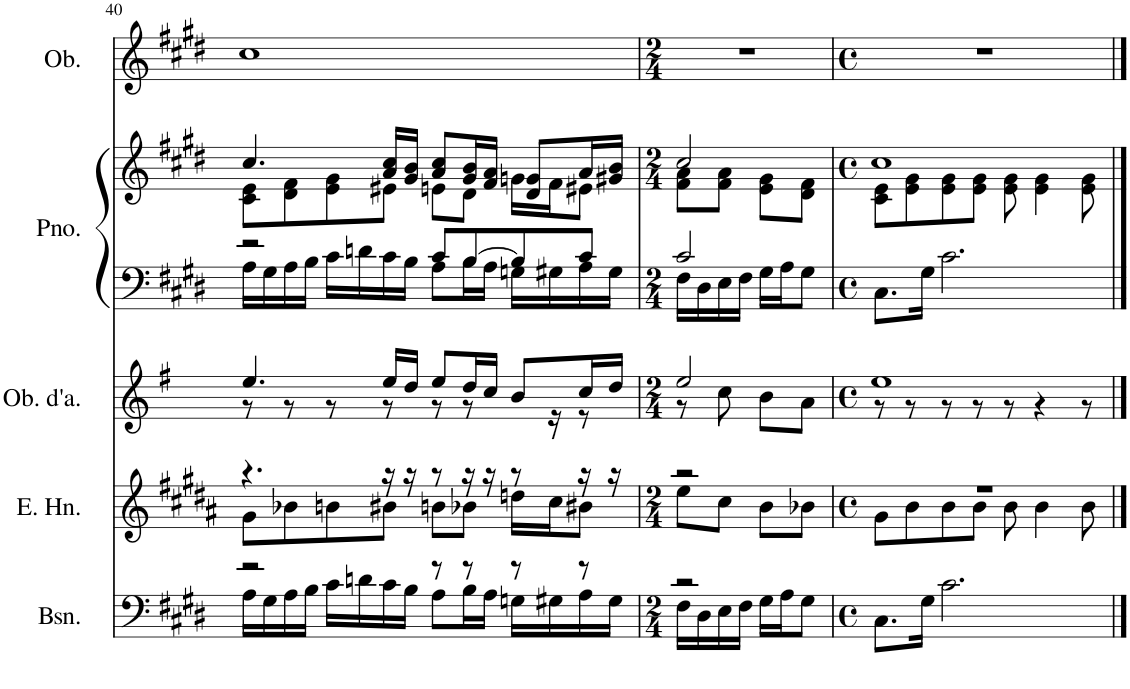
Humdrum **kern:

**kern	**kern	**kern	**kern	**kern	**kern
*part5	*part4	*part3	*part2	*part2	*part1
*staff6	*staff5	*staff4	*staff3	*staff2	*staff1
*I"Bassoon	*I"English Horn	*I"Oboe d'amore	*I"Grand Piano	*	*I"Oboe
*I'Bsn.	*I'E. Hn.	*I'Ob. d'a.	*I'Pno.	*	*I'Ob.
!!LO:PB:g=z
*clefF4	*clefG2	*clefG2	*clefF4	*clefG2	*clefG2
*	*Trd4c7	*Trd2c3	*	*	*
*k[f#c#g#d#]	*k[f#c#g#d#a#]	*k[f#]	*k[f#c#g#d#]	*k[f#c#g#d#]	*k[f#c#g#d#]
*M4/4	*M4/4	*M4/4	*M4/4	*M4/4	*M4/4
*met(c)	*met(c)	*met(c)	*met(c)	*met(c)	*met(c)
=40	=40	=40	=40	=40	=40
*^	*^	*^	*^	*^	*
2r	16A\LL	4.r	8g#\L	4.ee/	8r	2r	16A\LL	4.cc#/	8c#\ 8e\L	1cc#
.	16G#\	.	.	.	.	.	16G#\	.	.	.
.	16A\	.	8b-X\	.	8r	.	16A\	.	8d#\ 8f#\	.
.	16B\JJ	.	.	.	.	.	16B\JJ	.	.	.
.	16c#\LL	.	8bn\	.	8r	.	16c#\LL	.	8e\ 8g#\	.
.	16dn\	.	.	.	.	.	16dn\	.	.	.
.	16c#\	16r	8b#X\J	16ee/LL	8r	.	16c#\	16a/ 16cc#/LL	8e#X\J	.
.	16B\JJ	16r	.	16dd/JJ	.	.	16B\JJ	16g#/ 16b/JJ	.	.
8r	8A\L	8r	8bn\L	8ee/L	8r	8c#/L	8A\L	8a/ 8cc#/L	8en\L	.
8r	16B\L	16r	8b-X\J	16dd/L	8r	[8B/	16B\L	16g#/ 16b/L	8d#\J	.
.	16A\JJ	16r	.	16cc/JJ	.	.	16A\JJ	16f#/ 16a/JJ	.	.
8r	16Gn\LL	8r	16ddn\LL	8b/L	16ryy	8B/]	16Gn\LL	8d#/ 8g#/L	16gn\LL	.
.	16G#X\	.	16cc#\J	.	16r	.	16G#X\	.	16f#\J	.
8r	16A\	16r	8b#X\J	16cc/L	8r	8c#/J	16A\	16a/L	8e#X\J	.
.	16G#\JJ	16r	.	16dd/JJ	.	.	16G#\JJ	16g#X/ 16b/JJ	.	.
=41	=41	=41	=41	=41	=41	=41	=41	=41	=41	=41
*M2/4	*	*M2/4	*	*M2/4	*	*M2/4	*	*M2/4	*	*M2/4
2r	16F#\LL	2r	8ee\L	2ee/	8r	2c#/	16F#\LL	2cc#/	8f#\ 8a\L	2r
.	16D#\	.	.	.	.	.	16D#\	.	.	.
.	16E\	.	8cc#\J	.	8cc\	.	16E\	.	8f#\ 8a\J	.
.	16F#\JJ	.	.	.	.	.	16F#\JJ	.	.	.
.	16G#\LL	.	8b\L	.	8b\L	.	16G#\LL	.	8e\ 8g#\L	.
.	16A\J	.	.	.	.	.	16A\J	.	.	.
.	8G#\J	.	8b-X\J	.	8a\J	.	8G#\J	.	8d#\ 8f#\J	.
*v	*v	*	*	*	*	*v	*v	*	*	*
=42	=42	=42	=42	=42	=42	=42	=42	=42
*M4/4	*M4/4	*	*M4/4	*	*M4/4	*M4/4	*	*M4/4
*met(c)	*met(c)	*	*met(c)	*	*met(c)	*met(c)	*	*met(c)
8.C#\L	1r	8g#\L	1ee	8r	8.C#\L	1cc#	8c#\ 8e\L	1r
.	.	8b\	.	8r	.	.	8e\ 8g#\	.
16G#\Jk	.	.	.	.	16G#\Jk	.	.	.
2.c#\	.	8b\	.	8r	2.c#\	.	8e\ 8g#\	.
.	.	8b\J	.	8r	.	.	8e\ 8g#\J	.
.	.	8b\	.	8r	.	.	8e\ 8g#\	.
.	.	4b\	.	4r	.	.	4e\ 4g#\	.
.	.	8b\	.	8r	.	.	8e\ 8g#\	.
*	*v	*v	*	*	*	*v	*v	*
*	*	*v	*v	*	*	*
==	==	==	==	==	==
*-	*-	*-	*-	*-	*-
